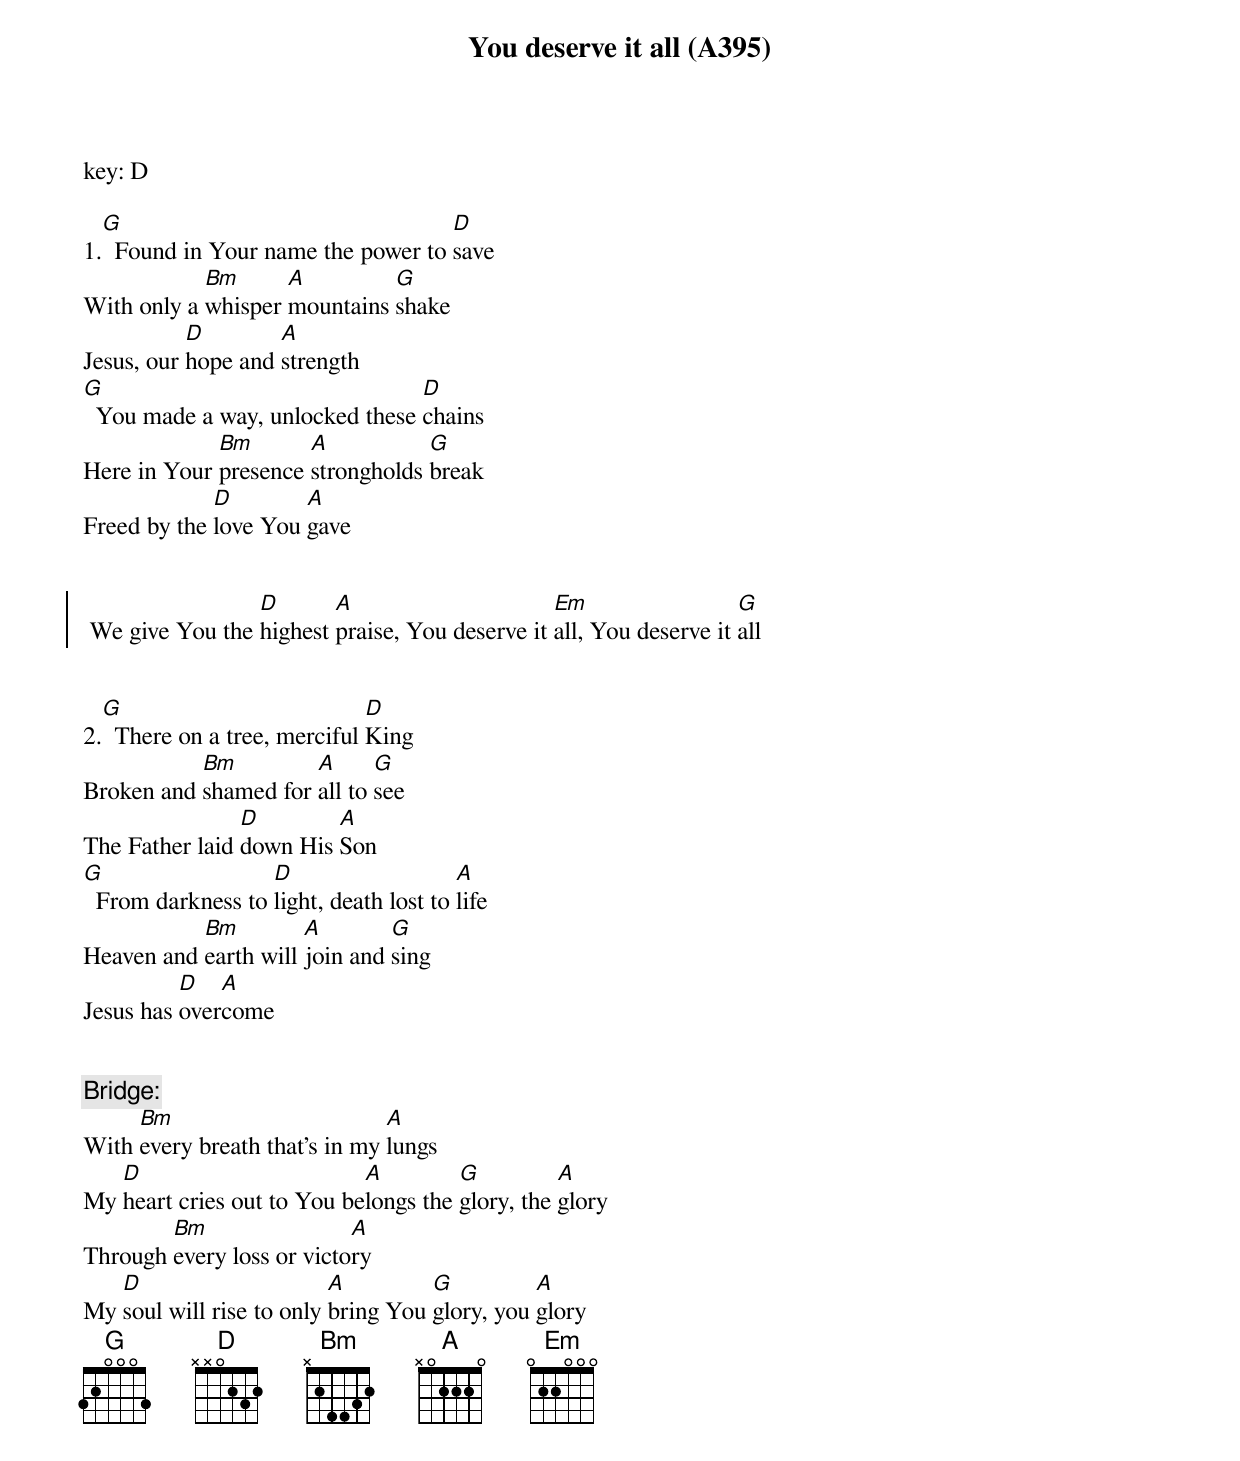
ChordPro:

{title: You deserve it all (A395)}
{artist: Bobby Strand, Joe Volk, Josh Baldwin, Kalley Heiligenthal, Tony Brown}
key: D

1.[G]  Found in Your name the power to [D]save
With only a [Bm]whisper [A]mountains [G]shake
Jesus, our [D]hope and [A]strength
[G]  You made a way, unlocked these [D]chains
Here in Your [Bm]presence [A]strongholds [G]break
Freed by the [D]love You [A]gave


{soc}
 We give You the [D]highest [A]praise, You deserve it [Em]all, You deserve it [G]all
 {eoc}


2.[G]  There on a tree, merciful [D]King
Broken and [Bm]shamed for [A]all to [G]see
The Father laid [D]down His [A]Son
[G]  From darkness to [D]light, death lost to [A]life
Heaven and [Bm]earth will [A]join and [G]sing
Jesus has [D]over[A]come


{comment: Bridge:}
With [Bm]every breath that’s in my [A]lungs
My [D]heart cries out to You be[A]longs the [G]glory, the [A]glory
Through [Bm]every loss or victo[A]ry
My [D]soul will rise to only [A]bring You [G]glory, you [A]glory
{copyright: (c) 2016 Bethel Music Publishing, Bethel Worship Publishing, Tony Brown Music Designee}
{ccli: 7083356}
